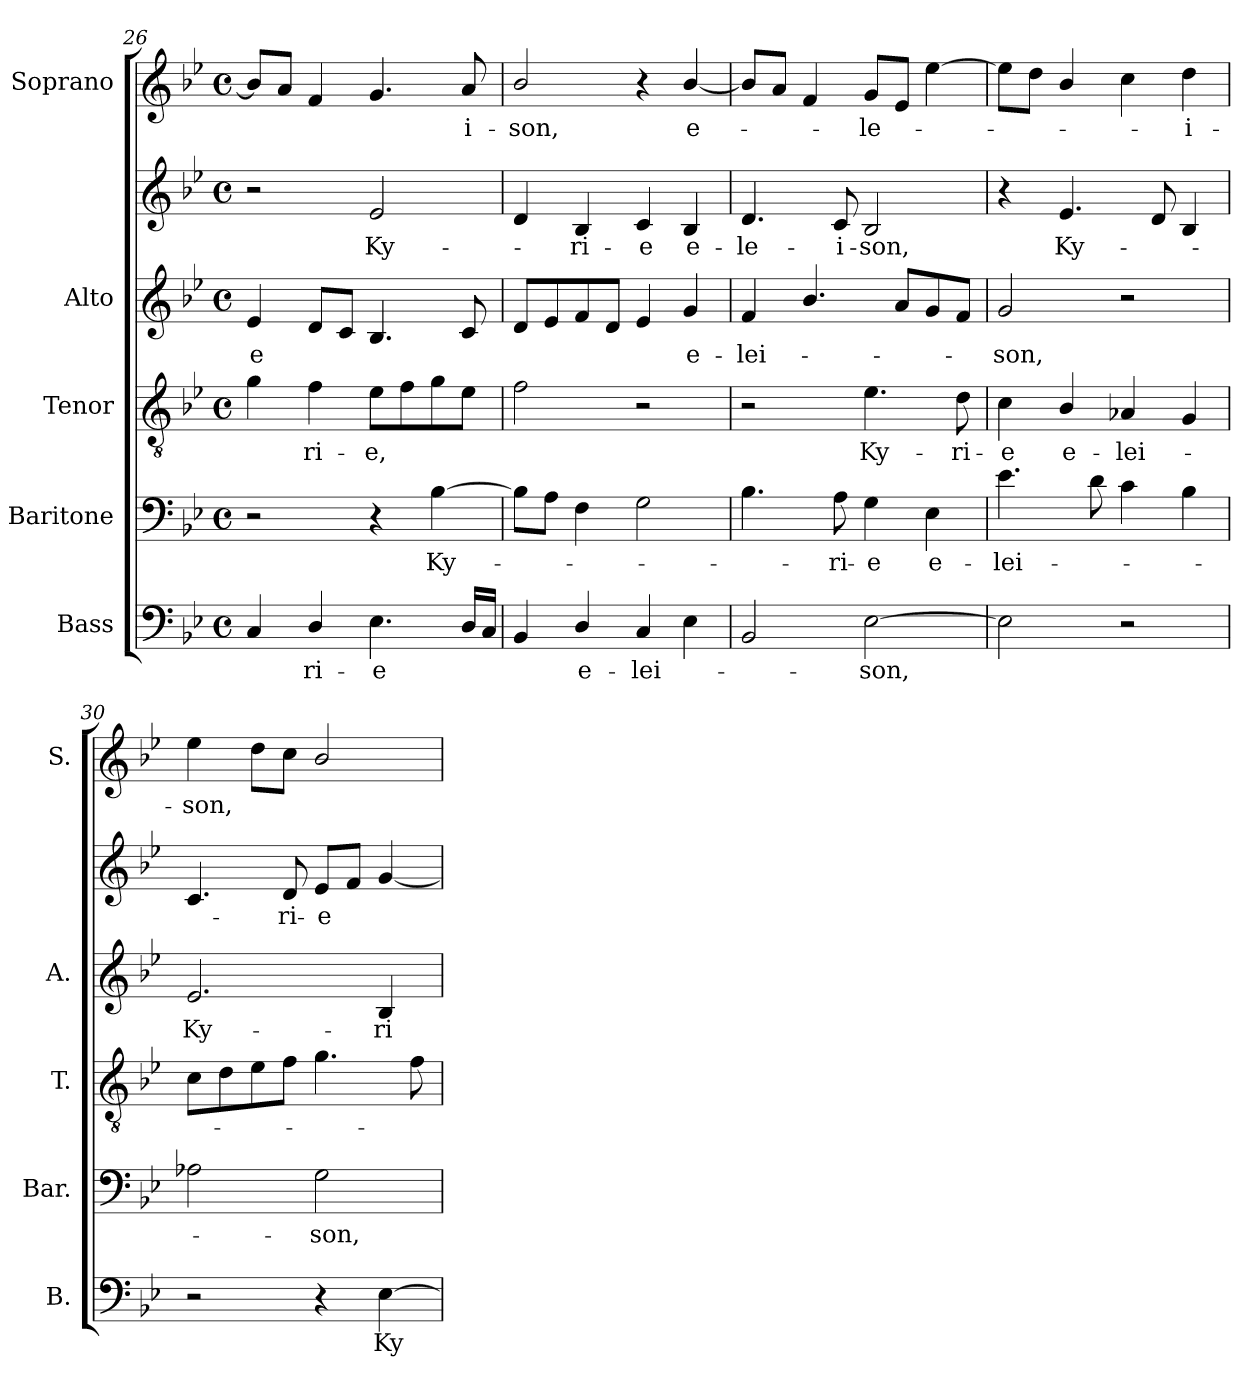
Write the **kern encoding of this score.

**kern	**text	**kern	**text	**kern	**text	**kern	**text	**kern	**text	**kern	**text
*part6	*part6	*part5	*part5	*part4	*part4	*part3	*part3	*part2	*part2	*part1	*part1
*staff6	*staff6	*staff5	*staff5	*staff4	*staff4	*staff3	*staff3	*staff2	*staff2	*staff1	*staff1
*I"Bass	*	*I"Baritone	*	*I"Tenor	*	*I"Alto	*	*	*	*I"Soprano	*
*I'B.	*	*I'Bar.	*	*I'T.	*	*I'A.	*	*	*	*I'S.	*
*clefF4	*	*clefF4	*	*clefGv2	*	*clefG2	*	*clefG2	*	*clefG2	*
*	*	*	*	*ITrd7c12	*	*	*	*	*	*	*
*k[b-e-]	*	*k[b-e-]	*	*k[b-e-]	*	*k[b-e-]	*	*k[b-e-]	*	*k[b-e-]	*
*B-:	*	*B-:	*	*B-:	*	*B-:	*	*B-:	*	*B-:	*
*M4/4	*	*M4/4	*	*M4/4	*	*M4/4	*	*M4/4	*	*M4/4	*
*met(c)	*	*met(c)	*	*met(c)	*	*met(c)	*	*met(c)	*	*met(c)	*
=26	=26	=26	=26	=26	=26	=26	=26	=26	=26	=26	=26
!	!	!	!	!	!	!	!LO:LY:b:color=#000000	!	!	!	!
4Ci/	.	2r	.	4Gi\	.	4e-i/	-e	2r	.	8b-i/L]	.
.	.	.	.	.	.	.	.	.	.	8ai/J	.
!	!LO:LY:b:color=#000000	!	!	!	!	!	!	!	!	!	!
!	!	!	!	!	!LO:LY:b:color=#000000	!	!	!	!	!	!
4Di/	-ri-	.	.	4Fi\	-ri-	8di/L	.	.	.	4fi/	.
.	.	.	.	.	.	8ci/J	.	.	.	.	.
!	!LO:LY:b:color=#000000	!	!	!	!	!	!	!	!	!	!
!	!	!	!	!	!LO:LY:b:color=#000000	!	!	!	!	!	!
!	!	!	!	!	!	!	!	!	!LO:LY:b:color=#000000	!	!
4.E-i\	-e	4r	.	8E-i\L	-e,	4.B-i/	.	2e-i/	Ky-	4.gi/	.
.	.	.	.	8Fi\	.	.	.	.	.	.	.
!	!	!	!LO:LY:b:color=#000000	!	!	!	!	!	!	!	!
.	.	[4B-i\	Ky-	8Gi\	.	.	.	.	.	.	.
!	!	!	!	!	!	!	!	!	!	!	!LO:LY:b:color=#000000
16Di/LL	.	.	.	8E-i\J	.	8ci/	.	.	.	8ai/	-i-
16Ci/JJ	.	.	.	.	.	.	.	.	.	.	.
=27	=27	=27	=27	=27	=27	=27	=27	=27	=27	=27	=27
!	!	!	!	!	!	!	!	!	!	!	!LO:LY:b:color=#000000
4BB-i/	.	8B-i\L]	.	2Fi\	.	8di/L	.	4di/	.	2b-i/	-son,
.	.	8Ai\J	.	.	.	8e-i/	.	.	.	.	.
!	!LO:LY:b:color=#000000	!	!	!	!	!	!	!	!	!	!
!	!	!	!	!	!	!	!	!	!LO:LY:b:color=#000000	!	!
4Di/	e-	4Fi\	.	.	.	8fi/	.	4B-i/	-ri-	.	.
.	.	.	.	.	.	8di/J	.	.	.	.	.
!	!LO:LY:b:color=#000000	!	!	!	!	!	!	!	!	!	!
!	!	!	!	!	!	!	!	!	!LO:LY:b:color=#000000	!	!
4Ci/	-lei-	2Gi\	.	2r	.	4e-i/	.	4ci/	-e	4r	.
!	!	!	!	!	!	!	!LO:LY:b:color=#000000	!	!	!	!
!	!	!	!	!	!	!	!	!	!LO:LY:b:color=#000000	!	!
!	!	!	!	!	!	!	!	!	!	!	!LO:LY:b:color=#000000
4E-i\	.	.	.	.	.	4gi/	e-	4B-i/	e-	[4b-i/	e-
=28	=28	=28	=28	=28	=28	=28	=28	=28	=28	=28	=28
!	!	!	!	!	!	!	!LO:LY:b:color=#000000	!	!	!	!
!	!	!	!	!	!	!	!	!	!LO:LY:b:color=#000000	!	!
2BB-i/	.	4.B-i\	.	2r	.	4fi/	-lei-	4.di/	-le-	8b-i/L]	.
.	.	.	.	.	.	.	.	.	.	8ai/J	.
.	.	.	.	.	.	4.b-i/	.	.	.	4fi/	.
!	!	!	!LO:LY:b:color=#000000	!	!	!	!	!	!	!	!
!	!	!	!	!	!	!	!	!	!LO:LY:b:color=#000000	!	!
.	.	8Ai\	-ri-	.	.	.	.	8ci/	-i-	.	.
!	!LO:LY:b:color=#000000	!	!	!	!	!	!	!	!	!	!
!	!	!	!LO:LY:b:color=#000000	!	!	!	!	!	!	!	!
!	!	!	!	!	!LO:LY:b:color=#000000	!	!	!	!	!	!
!	!	!	!	!	!	!	!	!	!LO:LY:b:color=#000000	!	!
!	!	!	!	!	!	!	!	!	!	!	!LO:LY:b:color=#000000
[2E-i\	-son,	4Gi\	-e	4.E-i\	Ky-	.	.	2B-i/	-son,	8gi/L	-le-
.	.	.	.	.	.	8ai/L	.	.	.	8e-i/J	.
!	!	!	!LO:LY:b:color=#000000	!	!	!	!	!	!	!	!
.	.	4E-i\	e-	.	.	8gi/	.	.	.	[4ee-i\	.
!	!	!	!	!	!LO:LY:b:color=#000000	!	!	!	!	!	!
.	.	.	.	8Di\	-ri-	8fi/J	.	.	.	.	.
=29	=29	=29	=29	=29	=29	=29	=29	=29	=29	=29	=29
!	!	!	!LO:LY:b:color=#000000	!	!	!	!	!	!	!	!
!	!	!	!	!	!LO:LY:b:color=#000000	!	!	!	!	!	!
!	!	!	!	!	!	!	!LO:LY:b:color=#000000	!	!	!	!
2E-i\]	.	4.e-i\	-lei-	4Ci\	-e	2gi/	-son,	4r	.	8ee-i\L]	.
.	.	.	.	.	.	.	.	.	.	8ddi\J	.
!	!	!	!	!	!LO:LY:b:color=#000000	!	!	!	!	!	!
!	!	!	!	!	!	!	!	!	!LO:LY:b:color=#000000	!	!
.	.	.	.	4BB-i/	e-	.	.	4.e-i/	Ky-	4b-i/	.
.	.	8di\	.	.	.	.	.	.	.	.	.
!	!	!	!	!	!LO:LY:b:color=#000000	!	!	!	!	!	!
2r	.	4ci\	.	4AA-i/	-lei-	2r	.	.	.	4cci\	.
.	.	.	.	.	.	.	.	8di/	.	.	.
!	!	!	!	!	!	!	!	!	!	!	!LO:LY:b:color=#000000
.	.	4B-i\	.	4GGi/	.	.	.	4B-i/	.	4ddi\	-i-
!!LO:LB:g=z
=30	=30	=30	=30	=30	=30	=30	=30	=30	=30	=30	=30
!	!	!	!	!	!	!	!LO:LY:b:color=#000000	!	!	!	!
!	!	!	!	!	!	!	!	!	!	!	!LO:LY:b:color=#000000
2r	.	2A-Xi\	.	8Ci\L	.	2.e-i/	Ky-	4.ci/	.	4ee-i\	-son,
.	.	.	.	8Di\	.	.	.	.	.	.	.
.	.	.	.	8E-i\	.	.	.	.	.	8ddi\L	.
!	!	!	!	!	!	!	!	!	!LO:LY:b:color=#000000	!	!
.	.	.	.	8Fi\J	.	.	.	8di/	-ri-	8cci\J	.
!	!	!	!LO:LY:b:color=#000000	!	!	!	!	!	!	!	!
!	!	!	!	!	!	!	!	!	!LO:LY:b:color=#000000	!	!
4r	.	2Gi\	-son,	4.Gi\	.	.	.	8e-i/L	-e	2b-i/	.
.	.	.	.	.	.	.	.	8fi/J	.	.	.
!	!LO:LY:b:color=#000000	!	!	!	!	!	!	!	!	!	!
!	!	!	!	!	!	!	!LO:LY:b:color=#000000	!	!	!	!
[4E-i\	Ky-	.	.	.	.	4B-i/	-ri-	[4gi/	.	.	.
.	.	.	.	8Fi\	.	.	.	.	.	.	.
=	=	=	=	=	=	=	=	=	=	=	=
*-	*-	*-	*-	*-	*-	*-	*-	*-	*-	*-	*-
